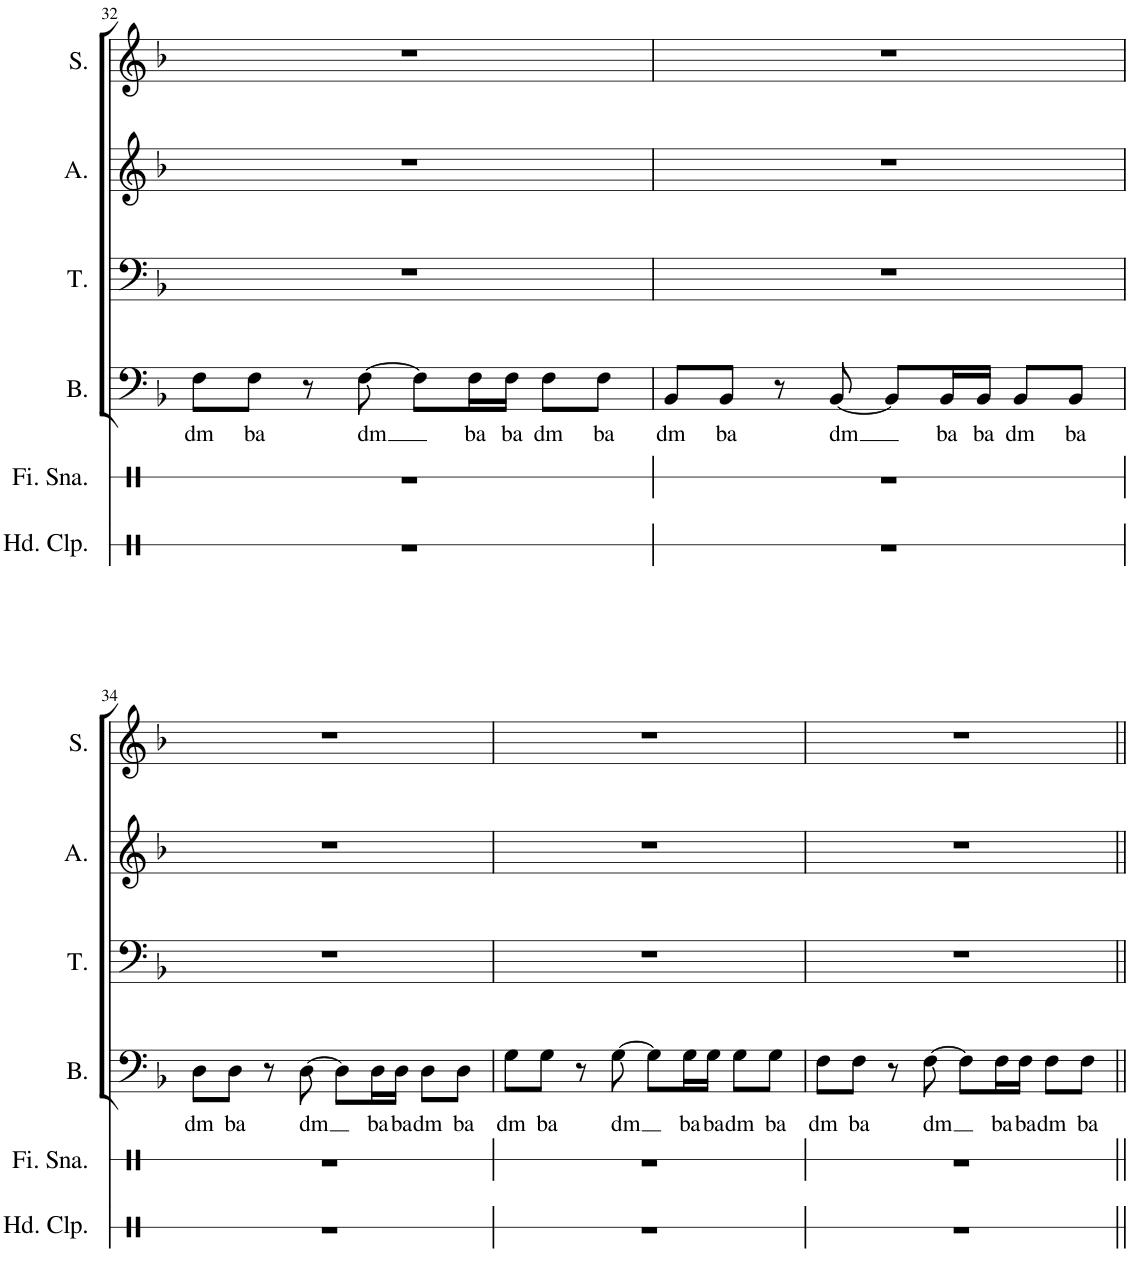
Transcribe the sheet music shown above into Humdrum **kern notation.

**kern	**kern	**kern	**text	**kern	**kern	**kern
*part6	*part5	*part4	*part4	*part3	*part2	*part1
*staff6	*staff5	*staff4	*staff4	*staff3	*staff2	*staff1
*I"Hand Clap	*I"Finger Snap	*I"Bass	*	*I"Tenor	*I"Alto	*I"Soprano
*I'Hd. Clp.	*I'Fi. Sna.	*I'B.	*	*I'T.	*I'A.	*I'S.
!!LO:PB:g=z
*clefX	*clefX	*clefF4	*	*clefF4	*clefG2	*clefG2
*k[]	*k[]	*k[b-]	*	*k[b-]	*k[b-]	*k[b-]
*M4/4	*M4/4	*M4/4	*	*M4/4	*M4/4	*M4/4
=32	=32	=32	=32	=32	=32	=32
!	!	!	!LO:LY:b	!	!	!
1r	1r	8F\L	dm	1r	1r	1r
!	!	!	!LO:LY:b	!	!	!
.	.	8F\J	ba	.	.	.
.	.	8r	.	.	.	.
!	!	!	!LO:LY:b	!	!	!
.	.	[8F\	dm	.	.	.
.	.	8F\L]	.	.	.	.
!	!	!	!LO:LY:b	!	!	!
.	.	16F\L	ba	.	.	.
!	!	!	!LO:LY:b	!	!	!
.	.	16F\JJ	ba	.	.	.
!	!	!	!LO:LY:b	!	!	!
.	.	8F\L	dm	.	.	.
!	!	!	!LO:LY:b	!	!	!
.	.	8F\J	ba	.	.	.
=33	=33	=33	=33	=33	=33	=33
!	!	!	!LO:LY:b	!	!	!
1r	1r	8BB-/L	dm	1r	1r	1r
!	!	!	!LO:LY:b	!	!	!
.	.	8BB-/J	ba	.	.	.
.	.	8r	.	.	.	.
!	!	!	!LO:LY:b	!	!	!
.	.	[8BB-/	dm	.	.	.
.	.	8BB-/L]	.	.	.	.
!	!	!	!LO:LY:b	!	!	!
.	.	16BB-/L	ba	.	.	.
!	!	!	!LO:LY:b	!	!	!
.	.	16BB-/JJ	ba	.	.	.
!	!	!	!LO:LY:b	!	!	!
.	.	8BB-/L	dm	.	.	.
!	!	!	!LO:LY:b	!	!	!
.	.	8BB-/J	ba	.	.	.
!!LO:LB:g=z
=34	=34	=34	=34	=34	=34	=34
!	!	!	!LO:LY:b	!	!	!
1r	1r	8D\L	dm	1r	1r	1r
!	!	!	!LO:LY:b	!	!	!
.	.	8D\J	ba	.	.	.
.	.	8r	.	.	.	.
!	!	!	!LO:LY:b	!	!	!
.	.	[8D\	dm	.	.	.
.	.	8D\L]	.	.	.	.
!	!	!	!LO:LY:b	!	!	!
.	.	16D\L	ba	.	.	.
!	!	!	!LO:LY:b	!	!	!
.	.	16D\JJ	ba	.	.	.
!	!	!	!LO:LY:b	!	!	!
.	.	8D\L	dm	.	.	.
!	!	!	!LO:LY:b	!	!	!
.	.	8D\J	ba	.	.	.
=35	=35	=35	=35	=35	=35	=35
!	!	!	!LO:LY:b	!	!	!
1r	1r	8G\L	dm	1r	1r	1r
!	!	!	!LO:LY:b	!	!	!
.	.	8G\J	ba	.	.	.
.	.	8r	.	.	.	.
!	!	!	!LO:LY:b	!	!	!
.	.	[8G\	dm	.	.	.
.	.	8G\L]	.	.	.	.
!	!	!	!LO:LY:b	!	!	!
.	.	16G\L	ba	.	.	.
!	!	!	!LO:LY:b	!	!	!
.	.	16G\JJ	ba	.	.	.
!	!	!	!LO:LY:b	!	!	!
.	.	8G\L	dm	.	.	.
!	!	!	!LO:LY:b	!	!	!
.	.	8G\J	ba	.	.	.
=36	=36	=36	=36	=36	=36	=36
!	!	!	!LO:LY:b	!	!	!
1r	1r	8F\L	dm	1r	1r	1r
!	!	!	!LO:LY:b	!	!	!
.	.	8F\J	ba	.	.	.
.	.	8r	.	.	.	.
!	!	!	!LO:LY:b	!	!	!
.	.	[8F\	dm	.	.	.
.	.	8F\L]	.	.	.	.
!	!	!	!LO:LY:b	!	!	!
.	.	16F\L	ba	.	.	.
!	!	!	!LO:LY:b	!	!	!
.	.	16F\JJ	ba	.	.	.
!	!	!	!LO:LY:b	!	!	!
.	.	8F\L	dm	.	.	.
!	!	!	!LO:LY:b	!	!	!
.	.	8F\J	ba	.	.	.
=||	=||	=||	=||	=||	=||	=||
*-	*-	*-	*-	*-	*-	*-
